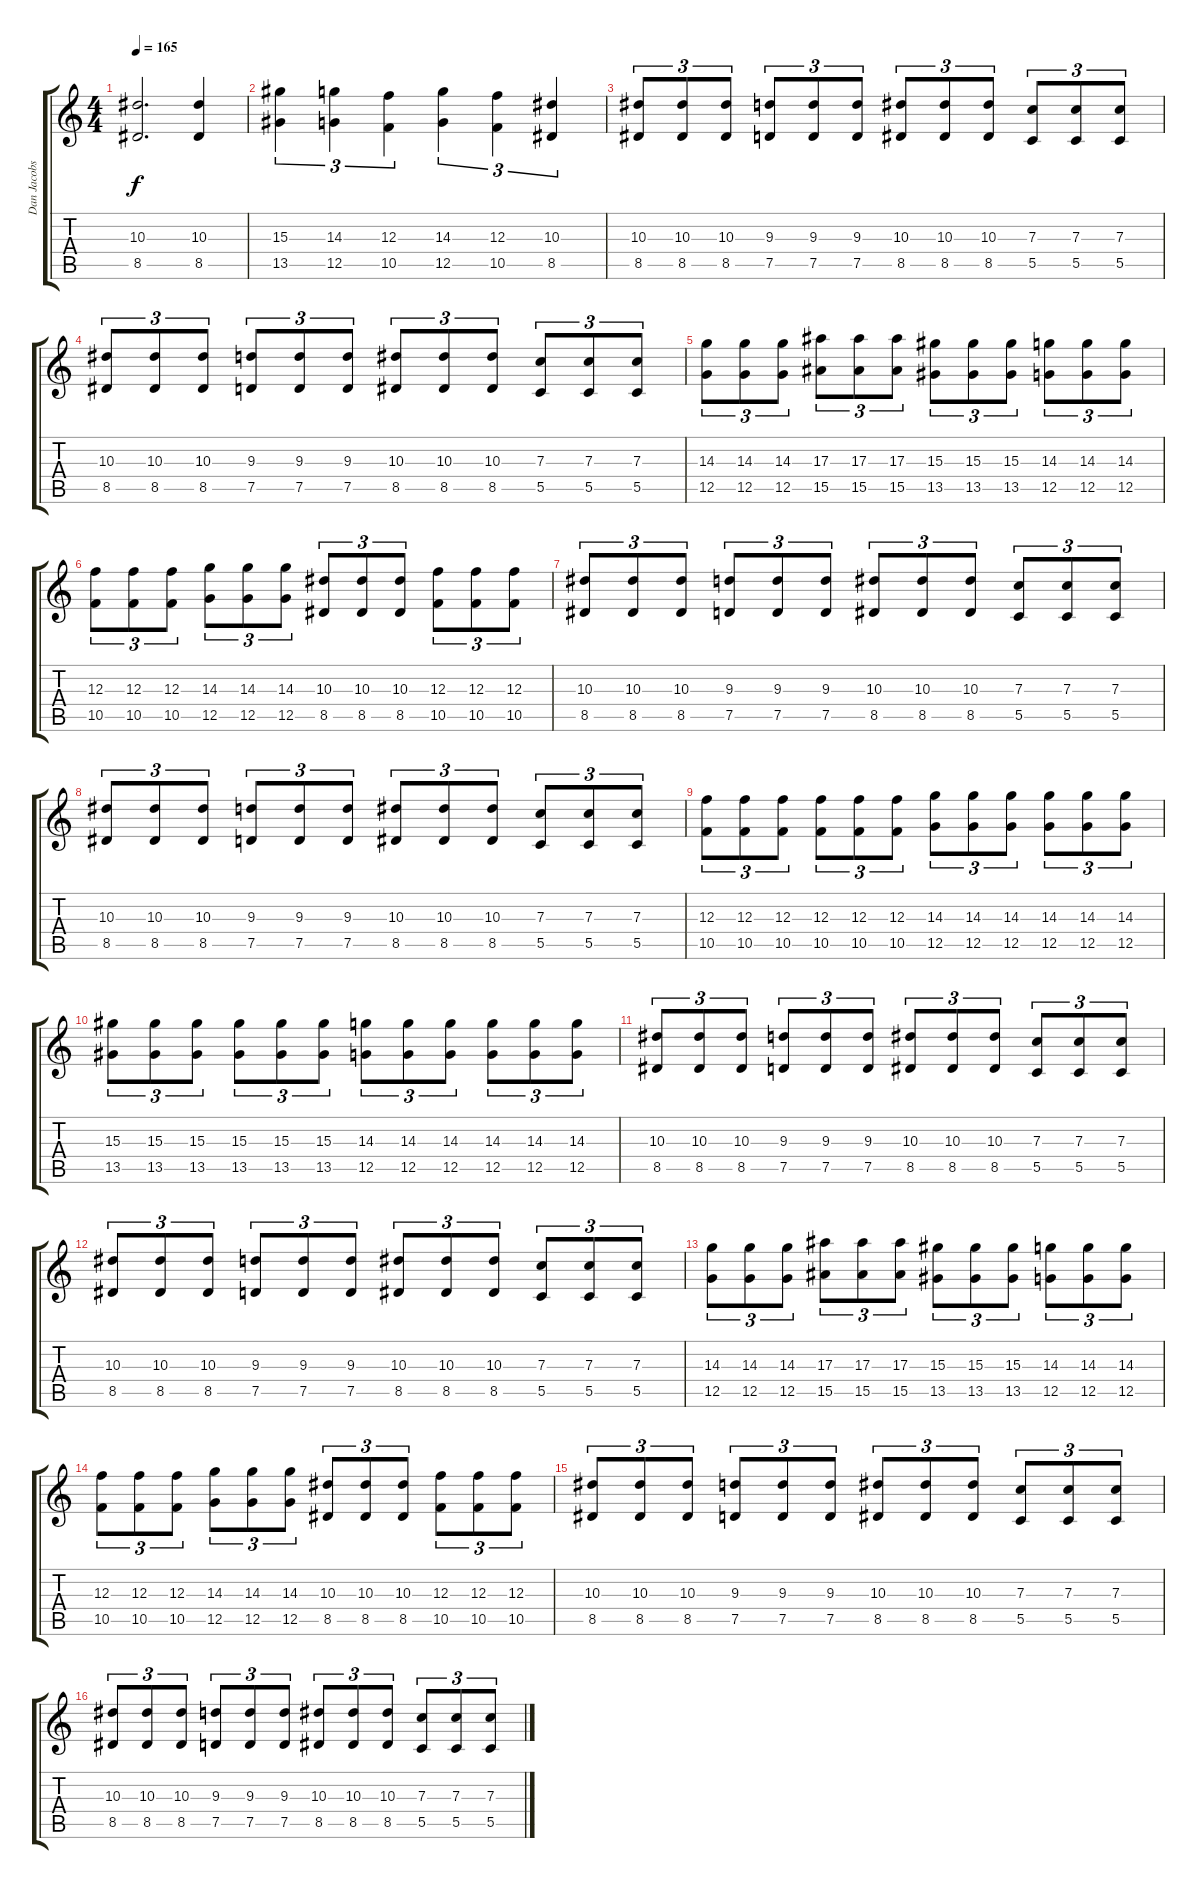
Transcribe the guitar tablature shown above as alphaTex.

\track ("Dan Jacobs" "Dan Jacobs") {instrument distortionguitar}
\staff {score tabs}
\tuning (D4 A3 F3 C3 G2 C2) {hide}
\ts (4 4)
\tempo 165
\clef g2
\ks c
(10.3 8.5).2{d dy f} (10.3 8.5).4 |
(15.3 13.5).4{tu (3 2)} (14.3 12.5).4{tu (3 2)} (12.3 10.5).4{tu (3 2)} (14.3 12.5).4{tu (3 2)} (12.3 10.5).4{tu (3 2)} (10.3 8.5).4{tu (3 2)} |
(10.3 8.5).8{tu (3 2)} (10.3 8.5).8{tu (3 2)} (10.3 8.5).8{tu (3 2)} (9.3 7.5).8{tu (3 2)} (9.3 7.5).8{tu (3 2)} (9.3 7.5).8{tu (3 2)} (10.3 8.5).8{tu (3 2)} (10.3 8.5).8{tu (3 2)} (10.3 8.5).8{tu (3 2)} (7.3 5.5).8{tu (3 2)} (7.3 5.5).8{tu (3 2)} (7.3 5.5).8{tu (3 2)} |
(10.3 8.5).8{tu (3 2)} (10.3 8.5).8{tu (3 2)} (10.3 8.5).8{tu (3 2)} (9.3 7.5).8{tu (3 2)} (9.3 7.5).8{tu (3 2)} (9.3 7.5).8{tu (3 2)} (10.3 8.5).8{tu (3 2)} (10.3 8.5).8{tu (3 2)} (10.3 8.5).8{tu (3 2)} (7.3 5.5).8{tu (3 2)} (7.3 5.5).8{tu (3 2)} (7.3 5.5).8{tu (3 2)} |
(14.3 12.5).8{tu (3 2)} (14.3 12.5).8{tu (3 2)} (14.3 12.5).8{tu (3 2)} (17.3 15.5).8{tu (3 2)} (17.3 15.5).8{tu (3 2)} (17.3 15.5).8{tu (3 2)} (15.3 13.5).8{tu (3 2)} (15.3 13.5).8{tu (3 2)} (15.3 13.5).8{tu (3 2)} (14.3 12.5).8{tu (3 2)} (14.3 12.5).8{tu (3 2)} (14.3 12.5).8{tu (3 2)} |
(12.3 10.5).8{tu (3 2)} (12.3 10.5).8{tu (3 2)} (12.3 10.5).8{tu (3 2)} (14.3 12.5).8{tu (3 2)} (14.3 12.5).8{tu (3 2)} (14.3 12.5).8{tu (3 2)} (10.3 8.5).8{tu (3 2)} (10.3 8.5).8{tu (3 2)} (10.3 8.5).8{tu (3 2)} (12.3 10.5).8{tu (3 2)} (12.3 10.5).8{tu (3 2)} (12.3 10.5).8{tu (3 2)} |
(10.3 8.5).8{tu (3 2)} (10.3 8.5).8{tu (3 2)} (10.3 8.5).8{tu (3 2)} (9.3 7.5).8{tu (3 2)} (9.3 7.5).8{tu (3 2)} (9.3 7.5).8{tu (3 2)} (10.3 8.5).8{tu (3 2)} (10.3 8.5).8{tu (3 2)} (10.3 8.5).8{tu (3 2)} (7.3 5.5).8{tu (3 2)} (7.3 5.5).8{tu (3 2)} (7.3 5.5).8{tu (3 2)} |
(10.3 8.5).8{tu (3 2)} (10.3 8.5).8{tu (3 2)} (10.3 8.5).8{tu (3 2)} (9.3 7.5).8{tu (3 2)} (9.3 7.5).8{tu (3 2)} (9.3 7.5).8{tu (3 2)} (10.3 8.5).8{tu (3 2)} (10.3 8.5).8{tu (3 2)} (10.3 8.5).8{tu (3 2)} (7.3 5.5).8{tu (3 2)} (7.3 5.5).8{tu (3 2)} (7.3 5.5).8{tu (3 2)} |
(12.3 10.5).8{tu (3 2)} (12.3 10.5).8{tu (3 2)} (12.3 10.5).8{tu (3 2)} (12.3 10.5).8{tu (3 2)} (12.3 10.5).8{tu (3 2)} (12.3 10.5).8{tu (3 2)} (14.3 12.5).8{tu (3 2)} (14.3 12.5).8{tu (3 2)} (14.3 12.5).8{tu (3 2)} (14.3 12.5).8{tu (3 2)} (14.3 12.5).8{tu (3 2)} (14.3 12.5).8{tu (3 2)} |
(15.3 13.5).8{tu (3 2)} (15.3 13.5).8{tu (3 2)} (15.3 13.5).8{tu (3 2)} (15.3 13.5).8{tu (3 2)} (15.3 13.5).8{tu (3 2)} (15.3 13.5).8{tu (3 2)} (14.3 12.5).8{tu (3 2)} (14.3 12.5).8{tu (3 2)} (14.3 12.5).8{tu (3 2)} (14.3 12.5).8{tu (3 2)} (14.3 12.5).8{tu (3 2)} (14.3 12.5).8{tu (3 2)} |
(10.3 8.5).8{tu (3 2)} (10.3 8.5).8{tu (3 2)} (10.3 8.5).8{tu (3 2)} (9.3 7.5).8{tu (3 2)} (9.3 7.5).8{tu (3 2)} (9.3 7.5).8{tu (3 2)} (10.3 8.5).8{tu (3 2)} (10.3 8.5).8{tu (3 2)} (10.3 8.5).8{tu (3 2)} (7.3 5.5).8{tu (3 2)} (7.3 5.5).8{tu (3 2)} (7.3 5.5).8{tu (3 2)} |
(10.3 8.5).8{tu (3 2)} (10.3 8.5).8{tu (3 2)} (10.3 8.5).8{tu (3 2)} (9.3 7.5).8{tu (3 2)} (9.3 7.5).8{tu (3 2)} (9.3 7.5).8{tu (3 2)} (10.3 8.5).8{tu (3 2)} (10.3 8.5).8{tu (3 2)} (10.3 8.5).8{tu (3 2)} (7.3 5.5).8{tu (3 2)} (7.3 5.5).8{tu (3 2)} (7.3 5.5).8{tu (3 2)} |
(14.3 12.5).8{tu (3 2)} (14.3 12.5).8{tu (3 2)} (14.3 12.5).8{tu (3 2)} (17.3 15.5).8{tu (3 2)} (17.3 15.5).8{tu (3 2)} (17.3 15.5).8{tu (3 2)} (15.3 13.5).8{tu (3 2)} (15.3 13.5).8{tu (3 2)} (15.3 13.5).8{tu (3 2)} (14.3 12.5).8{tu (3 2)} (14.3 12.5).8{tu (3 2)} (14.3 12.5).8{tu (3 2)} |
(12.3 10.5).8{tu (3 2)} (12.3 10.5).8{tu (3 2)} (12.3 10.5).8{tu (3 2)} (14.3 12.5).8{tu (3 2)} (14.3 12.5).8{tu (3 2)} (14.3 12.5).8{tu (3 2)} (10.3 8.5).8{tu (3 2)} (10.3 8.5).8{tu (3 2)} (10.3 8.5).8{tu (3 2)} (12.3 10.5).8{tu (3 2)} (12.3 10.5).8{tu (3 2)} (12.3 10.5).8{tu (3 2)} |
(10.3 8.5).8{tu (3 2)} (10.3 8.5).8{tu (3 2)} (10.3 8.5).8{tu (3 2)} (9.3 7.5).8{tu (3 2)} (9.3 7.5).8{tu (3 2)} (9.3 7.5).8{tu (3 2)} (10.3 8.5).8{tu (3 2)} (10.3 8.5).8{tu (3 2)} (10.3 8.5).8{tu (3 2)} (7.3 5.5).8{tu (3 2)} (7.3 5.5).8{tu (3 2)} (7.3 5.5).8{tu (3 2)} |
(10.3 8.5).8{tu (3 2)} (10.3 8.5).8{tu (3 2)} (10.3 8.5).8{tu (3 2)} (9.3 7.5).8{tu (3 2)} (9.3 7.5).8{tu (3 2)} (9.3 7.5).8{tu (3 2)} (10.3 8.5).8{tu (3 2)} (10.3 8.5).8{tu (3 2)} (10.3 8.5).8{tu (3 2)} (7.3 5.5).8{tu (3 2)} (7.3 5.5).8{tu (3 2)} (7.3 5.5).8{tu (3 2)}
